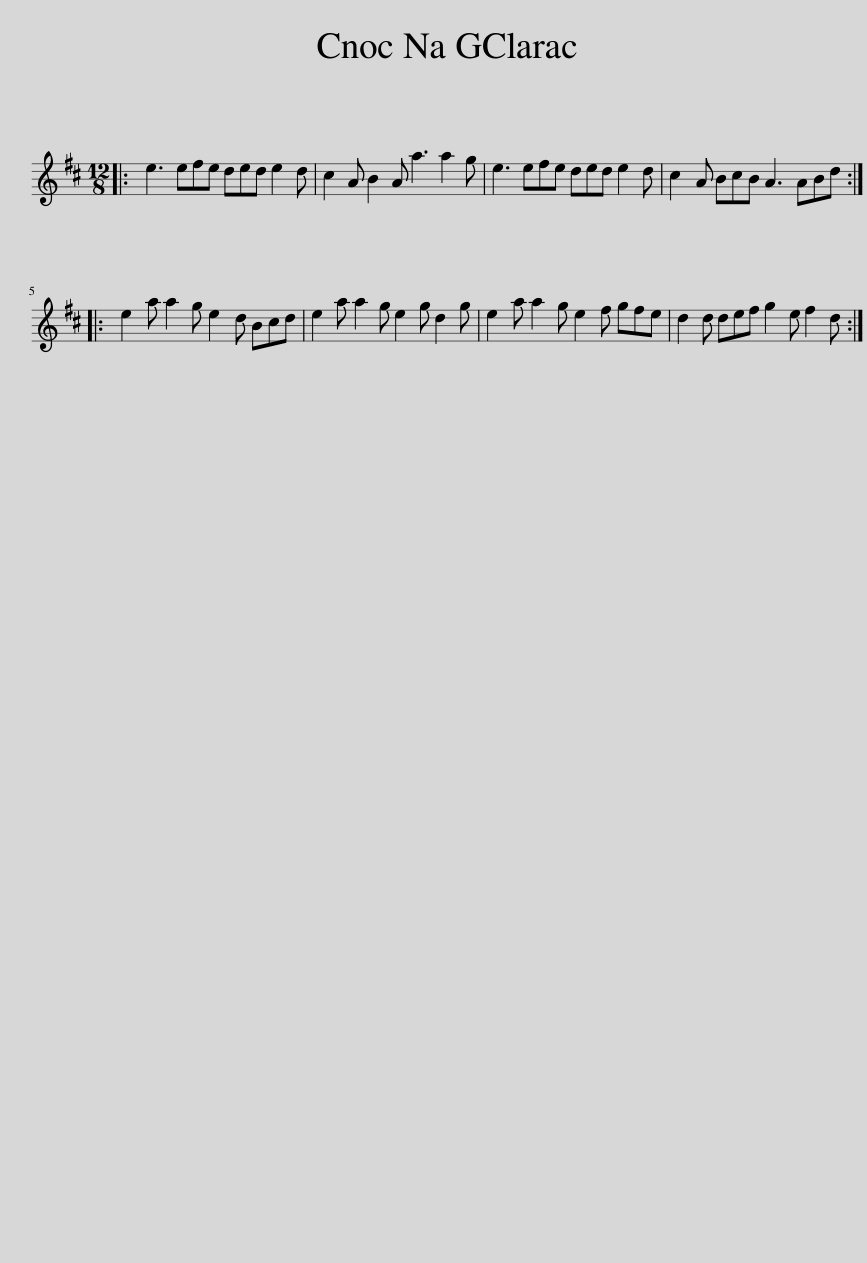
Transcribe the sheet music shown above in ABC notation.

X:1
L:1/8
M:12/8
I:linebreak $
K:D
V:1 treble
V:1
|: e3 efe ded e2 d | c2 A B2 A a3 a2 g | e3 efe ded e2 d | c2 A BcB A3 ABd ::$ e2 a a2 g e2 d Bcd | %5
 e2 a a2 g e2 g d2 g | e2 a a2 g e2 f gfe | d2 d def g2 e f2 d :| %8
